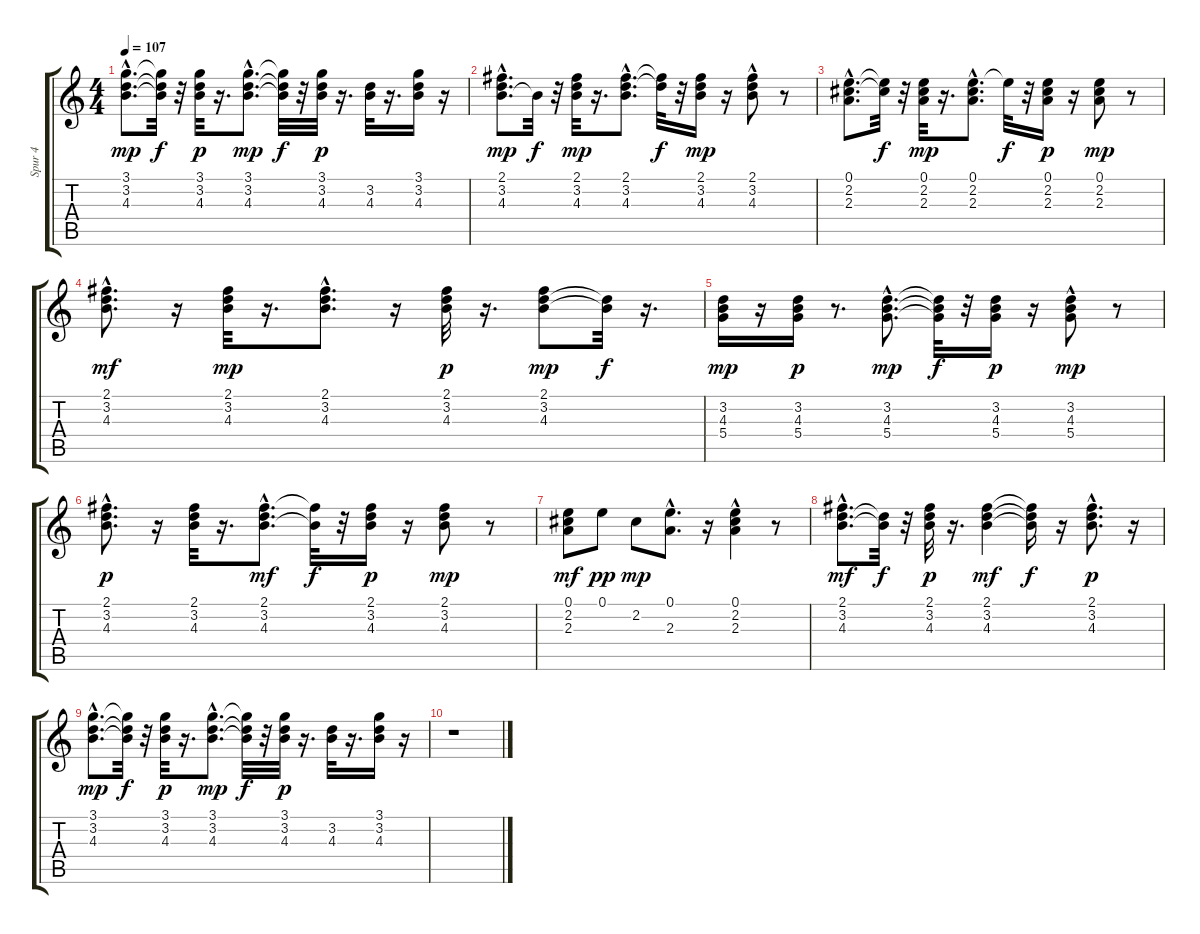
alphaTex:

\track ("Spur 4" "Spur 4") {instrument electricguitarclean}
\staff {score tabs}
\tuning (E4 B3 G3 D3 A2 E2) {hide}
\ts (4 4)
\tempo 107
\clef g2
\ks c
(3.1{hac} 3.2{hac} 4.3{hac}).8{d dy mp} (3.1{t} 3.2{t} 4.3{t}).32{dy f} r.32 (3.1 3.2 4.3).32{dy p} r.16{d} (3.1{hac} 3.2{hac} 4.3{hac}).8{d dy mp} (3.1{t} 3.2{t} 4.3{t}).32{dy f} r.32 (3.1 3.2 4.3).32{dy p} r.16{d} (3.2 4.3).32 r.16{d} (3.1 3.2 4.3).16 r.16 |
(2.1{hac} 3.2{hac} 4.3{hac}).8{d dy mp} 4.3{t}.32{dy f} r.32 (2.1 3.2 4.3).32{dy mp} r.16{d} (2.1{hac} 3.2{hac} 4.3{hac}).8{d} (2.1{t} 3.2{t}).32{dy f} r.32 (2.1 3.2 4.3).16{dy mp} r.16 (2.1{hac} 3.2{hac} 4.3).8 r.8 |
(0.1{hac} 2.2{hac} 2.3{hac}).8{d} (0.1{t} 2.2{t}).32{dy f} r.32 (0.1 2.2 2.3).32{dy mp} r.16{d} (0.1{hac} 2.2{hac} 2.3{hac}).8{d} 0.1{t}.32{dy f} r.32 (0.1 2.2 2.3).16{dy p} r.16 (0.1 2.2 2.3).8{dy mp} r.8 |
(2.1{hac} 3.2{hac} 4.3{hac}).8{d dy mf} r.16 (2.1 3.2 4.3).32{dy mp} r.16{d} (2.1{hac} 3.2{hac} 4.3{hac}).8{d} r.16 (2.1 3.2 4.3).32{dy p} r.16{d} (2.1 3.2 4.3).8{dy mp} (3.2{t} 4.3{t}).32{dy f} r.16{d} |
(3.2 4.3 5.4).16{dy mp} r.16 (3.2 4.3 5.4).16{dy p} r.8{d} (3.2{hac} 4.3{hac} 5.4{hac}).8{d dy mp} (3.2{t} 4.3{t} 5.4{t}).32{dy f} r.32 (3.2 4.3 5.4).16{dy p} r.16 (3.2 4.3 5.4{hac}).8{dy mp} r.8 |
(2.1{hac} 3.2{hac} 4.3{hac}).8{d dy p} r.16 (2.1 3.2 4.3).32 r.16{d} (2.1{hac} 3.2{hac} 4.3{hac}).8{d dy mf} (2.1{t} 4.3{t}).32{dy f} r.32 (2.1 3.2 4.3).16{dy p} r.16 (2.1 3.2 4.3).8{dy mp} r.8 |
(0.1 2.2 2.3).8{dy mf} 0.1.8{dy pp} 2.2.8{dy mp} (0.1{hac} 2.3{hac}).8{d} r.16 (0.1 2.2{hac} 2.3).4 r.8 |
(2.1{hac} 3.2{hac} 4.3{hac}).8{d dy mf} (3.2{t} 4.3{t}).32{dy f} r.32 (2.1 3.2 4.3).32{dy p} r.16{d} (2.1 3.2 4.3).4{dy mf} (2.1{t} 3.2{t} 4.3{t}).16{dy f} r.16 (2.1 3.2{hac} 4.3{hac}).8{d dy p} r.16 |
(3.1{hac} 3.2{hac} 4.3{hac}).8{d dy mp} (3.1{t} 3.2{t} 4.3{t}).32{dy f} r.32 (3.1 3.2 4.3).32{dy p} r.16{d} (3.1{hac} 3.2{hac} 4.3{hac}).8{d dy mp} (3.1{t} 3.2{t} 4.3{t}).32{dy f} r.32 (3.1 3.2 4.3).32{dy p} r.16{d} (3.2 4.3).32 r.16{d} (3.1 3.2 4.3).16 r.16 |
r.1
